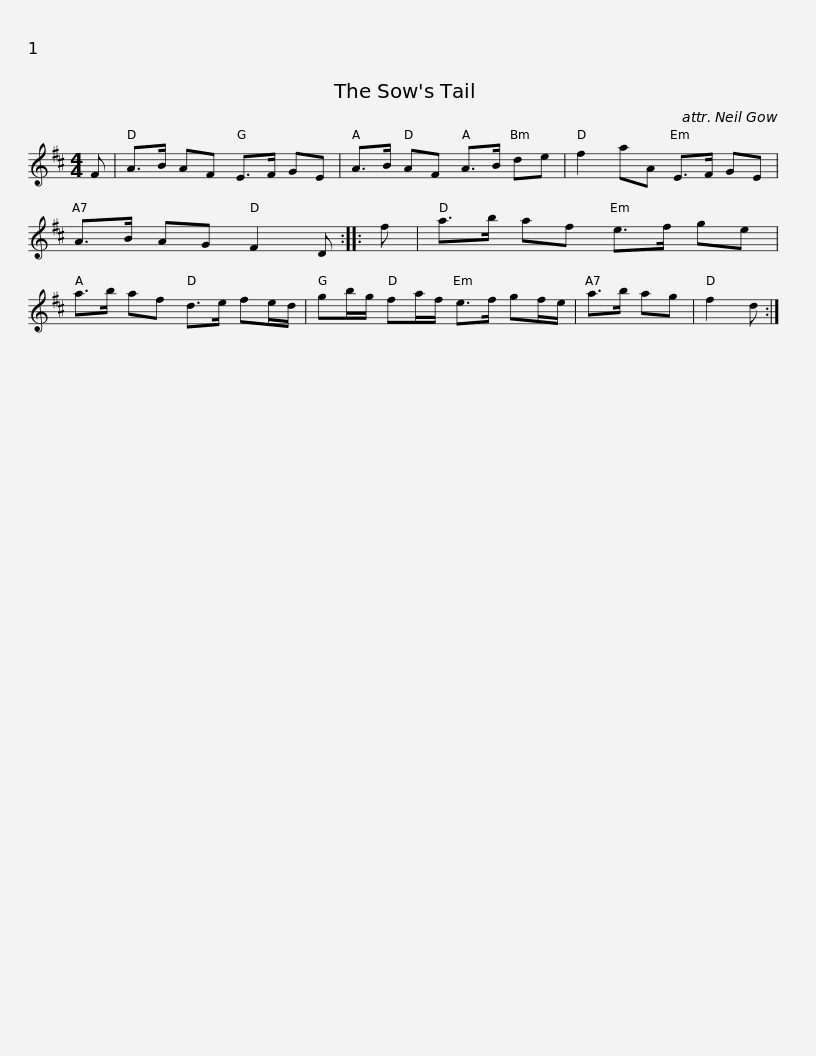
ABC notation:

X:1
L:1/8
M:4/4
I:linebreak $
K:D
V:1 treble
V:1
 F | A>B AF E>F GE | A>B AF A>B de | f2 aA E>F GE | A>B AG F2 D :: %5
 f |$ a>b af e>f ge | a>b af d>e fe/d/ | gb/g/ fa/f/ e>f gf/e/ | a>b ag | %10
 f2 d :| %11
